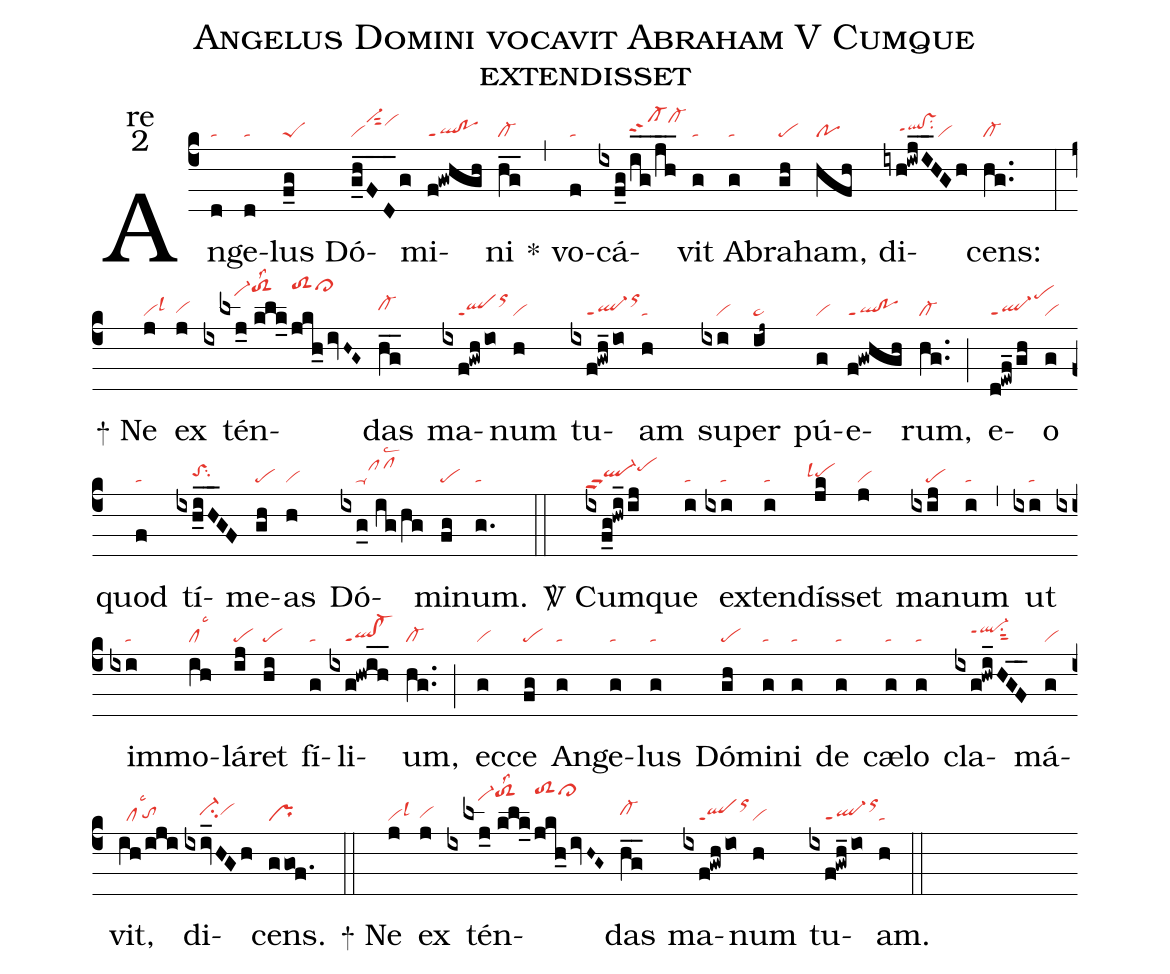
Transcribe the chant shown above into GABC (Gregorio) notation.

name:Angelus Domini vocavit Abraham V Cumque extendisset;
office-part:re;
mode:2;
nabc-lines:1;
%%
(c4) An(d|ta)ge(d|ta)lus(f_g|peS) Dó(g_hFD___g|vivi-hksut2vihj)mi(f!gwhgh|ql!poppt1)ni(hg__|cl-) <sp>*</sp>(,) vo(f|ta)cá(ixf_g/ig__/jh__|////////cl-hhppt2cl-hk)vit(g|ta) A(g|ta)bra(gh|pe)ham,(hfh|po) di(iyh!iwjI__HGh|////qlhh!vshhppt1su2vi)cens:(hg..|cl-) (:)
<sp>+</sp> Ne(j|vilsl3) ex(j|vihg)tén(ixlxj_0//klk_|////////vi-hmtoS2hnlss2|jkh_/ivH~G~|toS2hpcl>hp)das(hg__|cl-hh) ma(ixf!gwh/io|////qlppt1orhk)num(h|vi) tu(ixf!gwh_/io|////ql-ppt1orhk)am(h|ta) su(ixi|////vi)per(ij~|ta>) pú(g|vi)e(f!gwhgh|ql!poppt1)rum,(hg..|cl-) (;) e(d!ewf_/gh|ql-ppt1pehl)o(g|vi) quod(f|ta) tí(ixh_iH__GF|////toShhsu2)me(gh|pe)as(h|vi) Dó(ixg_0//ig/hg|////ta-pfhjlsc2)mi(fg|pe)num.(g.|ta) (::)

<sp>V/</sp> Cum(ixf_g!hwi_ij|ql-hhppu2pehj)que(i|ta) ex(ixi|////ta)ten(i|ta)dís(jk|``pehhlsl4)set(j|vi) ma(ixij|////pe)num(i|ta) (,) ut(ixi|////ta) im(ixi|////ta)mo(ih|cllsc3)lá(ij|pe)ret(hi|pe) fí(g|ta)li(ixg!hwih__|////ql!cl-ppt1)um,(hg..|cl-) (;) ec(g|vi)ce(fg|pe) An(g|ta)ge(g|ta)lus(g|ta) Dó(gh|pe)mi(g|ta)ni(g|ta) de(g|ta) cæ(g|ta)lo(g|ta) cla(ixg!hwi_HGF__|////ql-hippt1su1sut2)má(g|vi)vit,(ih/iji|//cllsc3`tohg) di(ixiv_HGh|////ci-hhvihh)cens.(ggof.|pr) (::)

<sp>+</sp> Ne(j|vilsl3) ex(j|vihg)tén(ixlxj_0//klk_|////////vi-hmtoS2hnlss2|jkh_/ivH~G~|toS2hpcl>hp)das(hg__|cl-hh) ma(ixf!gwh/io|////qlppt1orhk)num(h|vi) tu(ixf!gwh_/io|////ql-ppt1orhk)am.(h|ta) (::)
